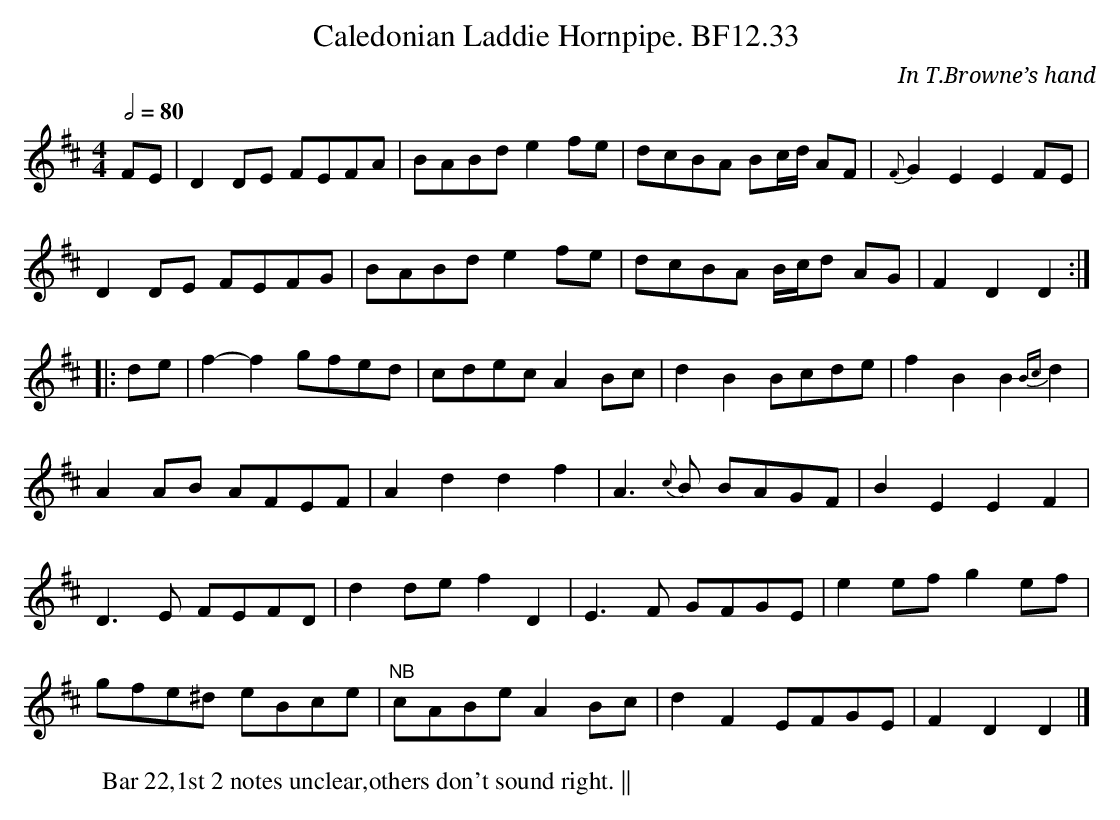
X:1
T:Caledonian Laddie Hornpipe. BF12.33
M:4/4
Q:1/2=80
C:In T.Browne’s hand
K:D
FE|D2DE FEFA|BABde2fe|dcBA Bc/d/ AF|{F}G2E2E2FE|
D2DE FEFG|BABde2fe|dcBA B/c/d AG|F2D2D2:|
|:de|f2-f2gfed|cdecA2Bc|d2B2Bcde|f2B2B2{Bc}d2|
A2AB AFEF|A2d2d2f2|A3{c}B BAGF|B2E2E2F2|
D3E FEFD|d2def2D2|E3F GFGE|e2efg2ef|
gfe^d eBce|"^NB"cABeA2Bc|d2F2EFGE|F2D2D2|]
W:Bar 22,1st 2 notes unclear,others don't sound right. ||
